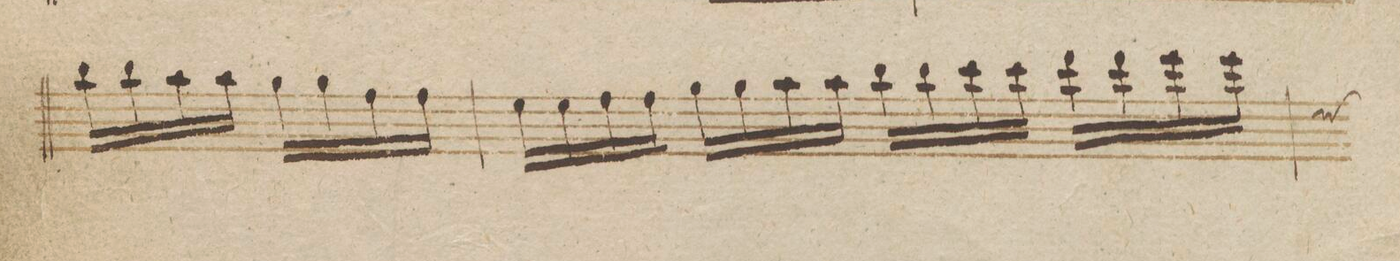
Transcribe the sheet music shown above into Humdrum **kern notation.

**kern	**dynam
*I"Violino 1mo	*
*clefG2	*
*k[b-]	*
*met(c)	*
*M4/4	*
16bb-\LL	.
16bb-\	.
16aa\	.
16aa\JJ	.
16gg\LL	.
16gg\	.
16ff\	.
16ff\JJ	.
=138	=138
16ee\LL	.
16ee\	.
16ff\	.
16ff\JJ	.
16gg\LL	.
16gg\	.
16aa\	.
16aa\JJ	.
16bb-\LL	.
16bb-\	.
16ccc\	.
16ccc\JJ	.
16ddd\LL	.
16ddd\	.
16eee\	.
16eee\JJ	.
*custos:dd	*
=139	=139
*-	*-
